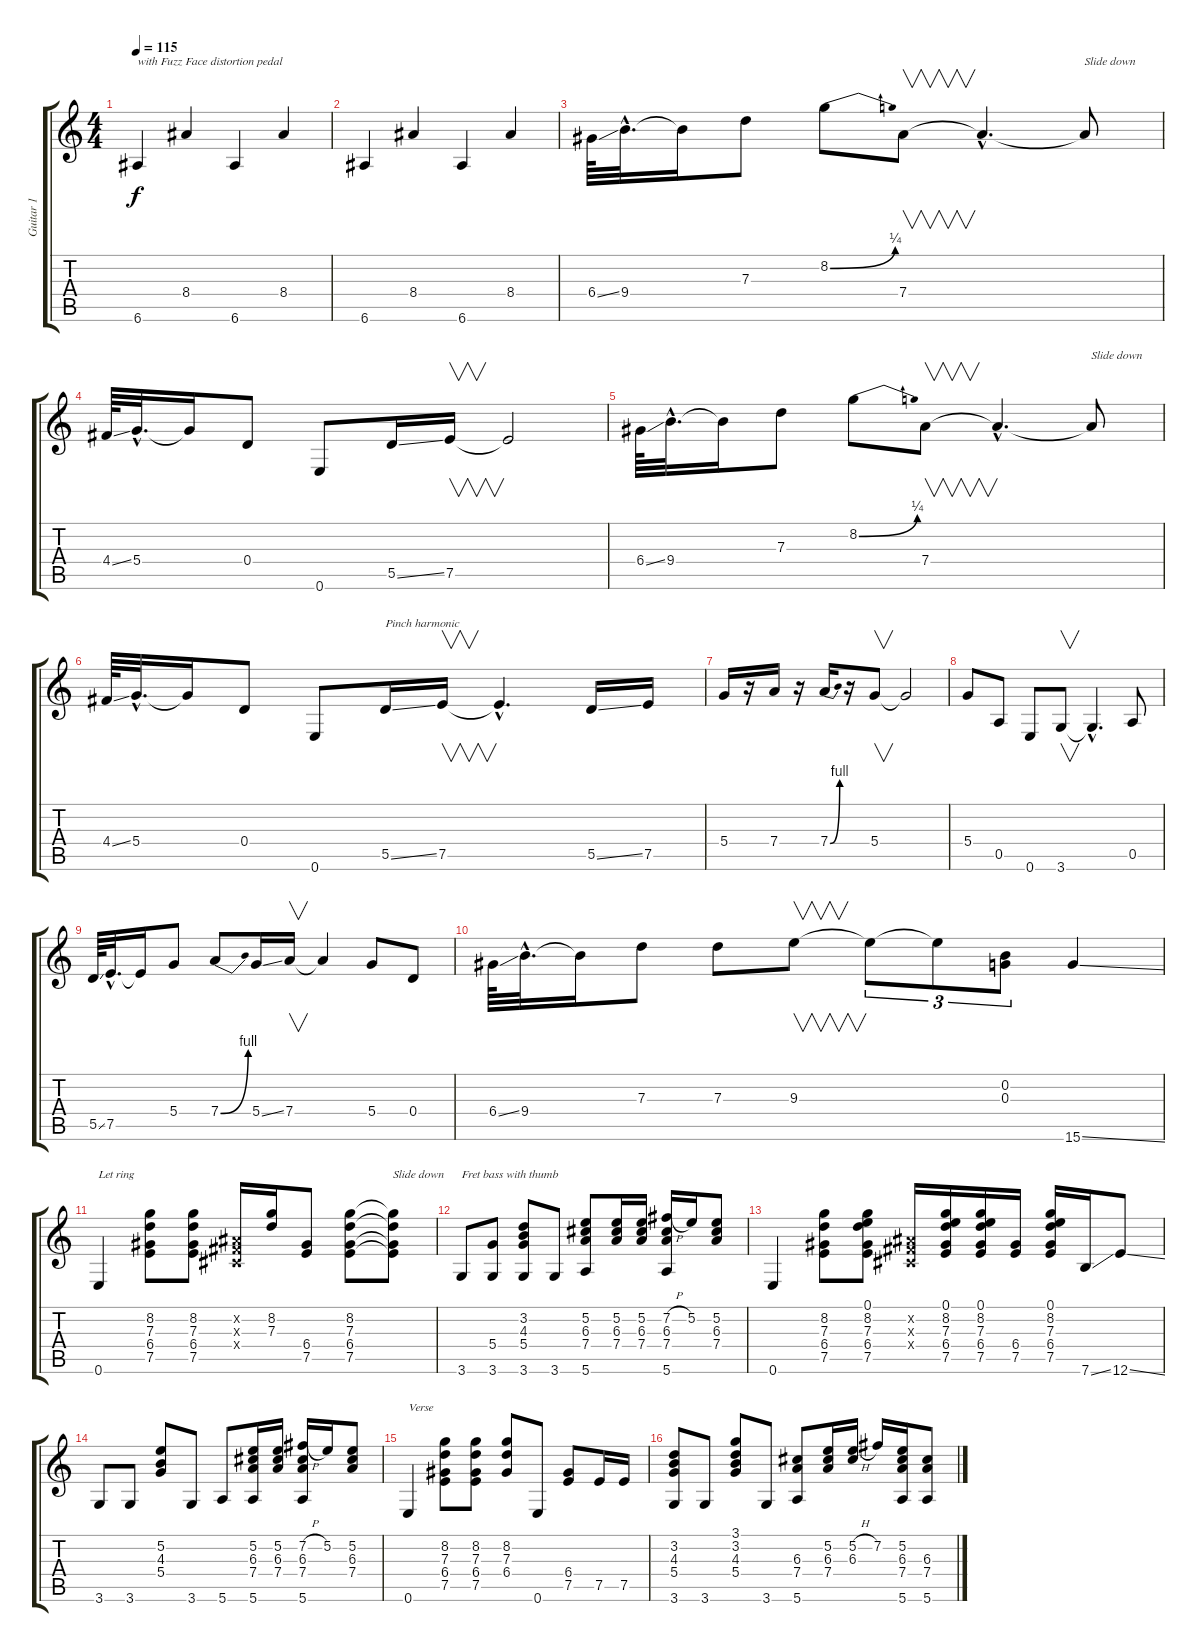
\track ("Guitar 1" "Guitar 1") {instrument distortionguitar}
\staff {score tabs}
\tuning (E4 B3 G3 D3 A2 E2) {hide}
\ts (4 4)
\tempo 115
\clef g2
\ks c
6.6.4{txt "with Fuzz Face distortion pedal" dy f instrument distortionguitar} 8.4.4 6.6.4 8.4.4 |
6.6.4 8.4.4 6.6.4 8.4.4 |
6.4{ss}.64 9.4{hac}.32{d} 9.4{t}.16 7.3.8 8.2{be (bend 0 0 60 1)}.8 7.4.8{v} 7.4{hac t}.4{d} 7.4{t}.8{txt "Slide down"} |
4.4{ss}.64 5.4{hac}.32{d} 5.4{t}.16 0.4.8 0.6.8 5.5{ss}.16 7.5.16{v} 7.5{t}.2 |
6.4{ss}.64 9.4{hac}.32{d} 9.4{t}.16 7.3.8 8.2{be (bend 0 0 60 1)}.8 7.4.8{v} 7.4{hac t}.4{d} 7.4{t}.8{txt "Slide down"} |
4.4{ss}.64 5.4{hac}.32{d} 5.4{t}.16 0.4.8 0.6.8 5.5{ss}.16{txt "Pinch harmonic"} 7.5.16{v} 7.5{hac t}.4{d} 5.5{ss}.16 7.5.16 |
5.4.16 r.16 7.4.16 r.16 7.4{be (bend 0 0 60 4)}.16 r.16 5.4.8{v} 5.4{t}.2 |
5.4.8 0.5.8 0.6.8 3.6.8{v} 3.6{hac t}.4{d} 0.5.8 |
5.5{ss}.64 7.5{hac}.32{d} 7.5{t}.16 5.4.8 7.4{be (bend 0 0 60 4)}.8 5.4{ss}.16 7.4.16{v} 7.4{t}.4 5.4.8 0.4.8 |
6.4{ss}.64 9.4{hac}.32{d} 9.4{t}.16 7.3.8 7.3.8 9.3.8{v} 9.3{t}.8{tu (3 2)} 9.3{t}.8{tu (3 2)} (0.2 0.3).8{tu (3 2)} 15.6{ss}.4 |
0.6.4{txt "Let ring"} (8.2 7.3 6.4 7.5).8 (8.2 7.3 6.4 7.5).8 (-1.2{x} -1.3{x} -1.4{x}).16 (8.2 7.3).16 (6.4 7.5).8 (8.2 7.3 6.4 7.5).8 (8.2{t} 7.3{t} 6.4{t} 7.5{t}).8{txt "Slide down"} |
3.6.8{txt "Fret bass with thumb"} (5.4 3.6).8 (3.2 4.3 5.4 3.6).8 3.6.8 (5.2 6.3 7.4 5.6).8 (5.2 6.3 7.4).16 (5.2 6.3 7.4).16 (7.2{h} 6.3 7.4 5.6).16 5.2.16 (5.2 6.3 7.4).8 |
0.6.4 (8.2 7.3 6.4 7.5).8 (0.1 8.2 7.3 6.4 7.5).8 (-1.2{x} -1.3{x} -1.4{x}).16 (0.1 8.2 7.3 6.4 7.5).16 (0.1 8.2 7.3 6.4 7.5).16 (6.4 7.5).16 (0.1 8.2 7.3 6.4 7.5).16 7.6{ss}.16 12.6{ss}.8 |
3.6.8 3.6.8 (5.2 4.3 5.4).8 3.6.8 5.6.8 (5.2 6.3 7.4 5.6).16 (5.2 6.3 7.4).16 (7.2{h} 6.3 7.4 5.6).16 5.2.16 (5.2 6.3 7.4).8 |
0.6.4{txt "Verse"} (8.2 7.3 6.4 7.5).8 (8.2 7.3 6.4 7.5).8 (8.2 7.3 6.4).8 0.6.8 (6.4 7.5).8 7.5.16 7.5.16 |
(3.2 4.3 5.4 3.6).8 3.6.8 (3.1 3.2 4.3 5.4).8 3.6.8 (6.3 7.4 5.6).8 (5.2 6.3 7.4).16 (5.2{h} 6.3).16 7.2.16 (5.2 6.3 7.4 5.6).16 (6.3 7.4 5.6).8
